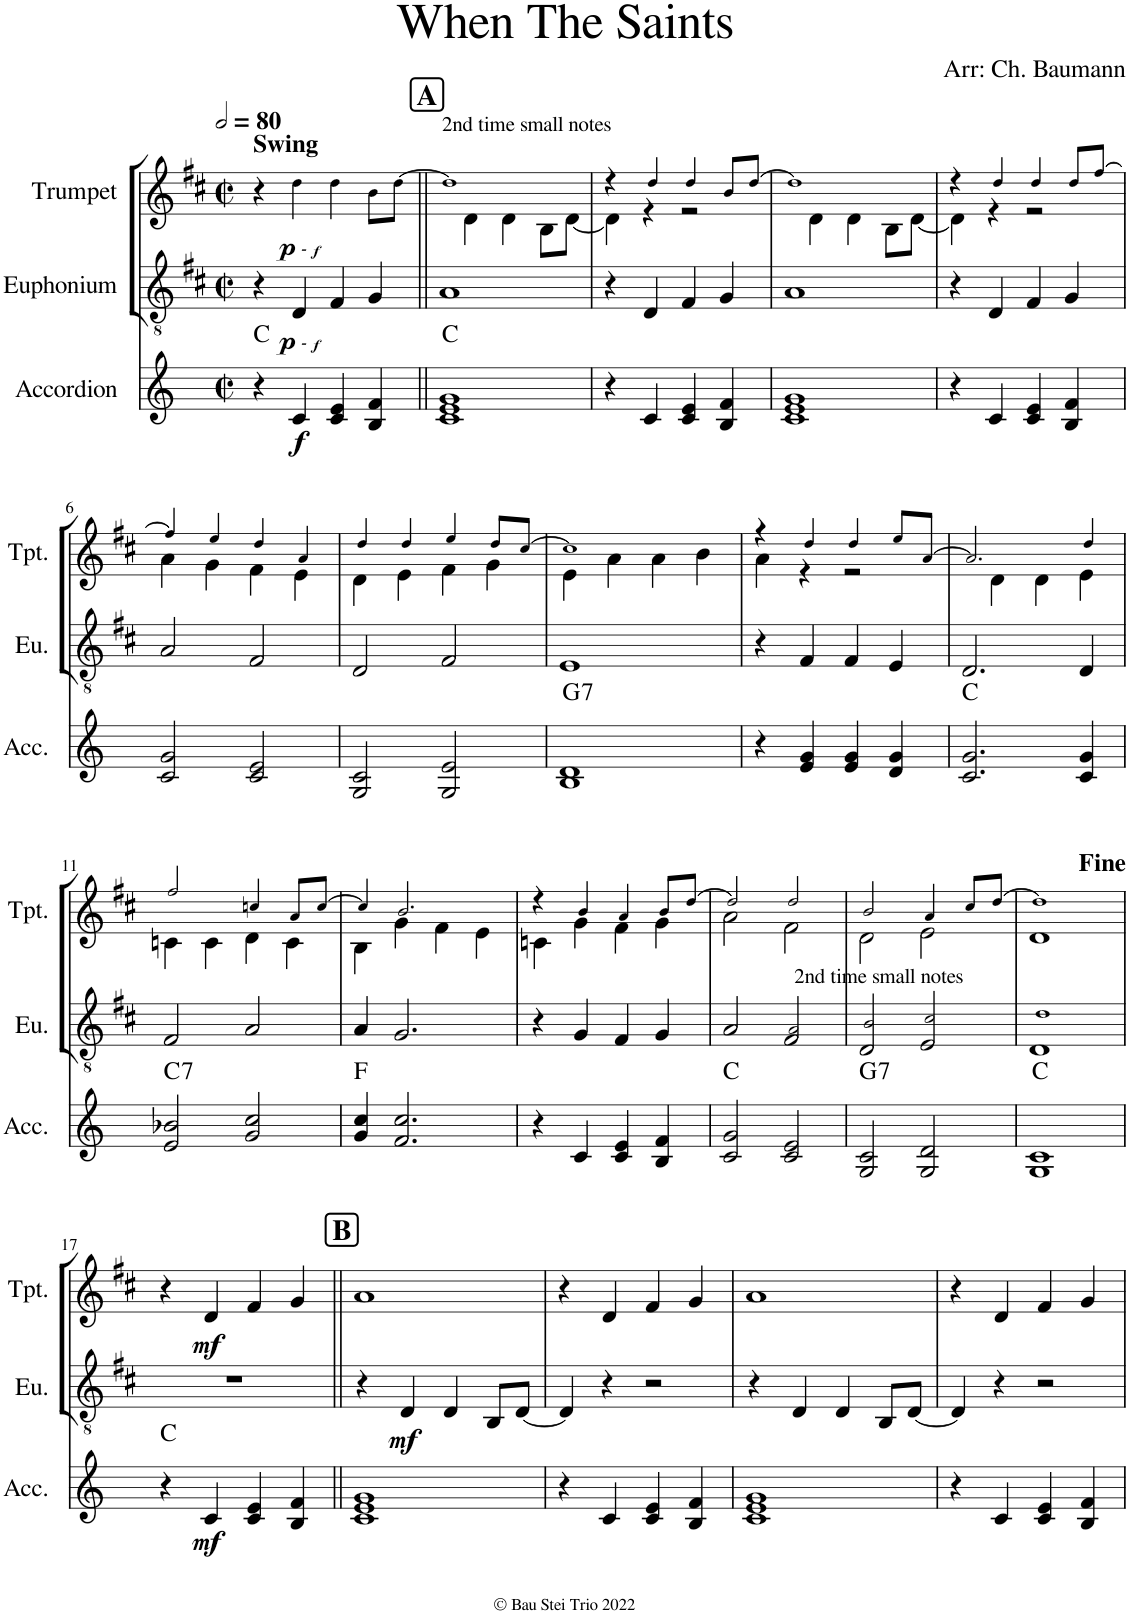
**kern	**dynam	**harte	**kern	**dynam	**kern	**dynam
*part3	*part3	*part3	*part2	*part2	*part1	*part1
*staff3	*staff3	*	*staff2	*staff2	*staff1	*staff1
*I"Accordion	*	*	*I"Euphonium	*	*I"Trumpet	*
*I'Acc.	*	*	*I'Eu.	*	*I'Tpt.	*
*clefG2	*	*	*clefGv2	*	*clefG2	*
*	*	*	*Trd1c2	*	*Trd1c2	*
*k[]	*	*	*k[f#c#]	*	*k[f#c#]	*
*M2/2	*	*	*M2/2	*	*M2/2	*
*met(c|)	*	*	*met(c|)	*	*met(c|)	*
*MM160	*	*	*MM160	*	*MM160	*
=1	=1	=1	=1	=1	=1	=1
!	!	!	!	!	!LO:TX:a:B:t=Swing	!
4r	.	C:maj	4r	.	4r	.
!	!LO:DY:b	!	!	!LO:DY:b	!	!
!	!	!	!	!LO:DY:n=1:b	!	!
!	!	!	!	!LO:DY:n=2:b	!	!LO:DY:b
!	!	!	!	!	!	!LO:DY:n=1:b
!	!	!	!	!	!	!LO:DY:n=2:b
4c/	f	.	4D/	p other-dynamics f	4dd!\	p other-dynamics f
4c/ 4e/	.	.	4F#/	.	4dd!\	.
4B/ 4f/	.	.	4G/	.	8b!\L	.
.	.	.	.	.	[8dd!\J	.
!!LO:REH:place=s1:a:B:cj:fs=14:t=A
=2||	=2||	=2||	=2||	=2||	=2||	=2||
*	*	*	*	*	*^	*
!	!	!	!	!	!LO:TX:a:t=2nd time small notes	!	!
1c 1e 1g	.	C:maj	1A	.	1dd!]	4ryy	.
.	.	.	.	.	.	4d\	.
.	.	.	.	.	.	4d\	.
.	.	.	.	.	.	8B\L	.
.	.	.	.	.	.	[8d\J	.
=3	=3	=3	=3	=3	=3	=3	=3
4r	.	.	4r	.	4r	4d\]	.
4c/	.	.	4D/	.	4dd!/	4r	.
4c/ 4e/	.	.	4F#/	.	4dd!/	2r	.
4B/ 4f/	.	.	4G/	.	8b!/L	.	.
.	.	.	.	.	[8dd!/J	.	.
=4	=4	=4	=4	=4	=4	=4	=4
1c 1e 1g	.	.	1A	.	1dd!]	4ryy	.
.	.	.	.	.	.	4d\	.
.	.	.	.	.	.	4d\	.
.	.	.	.	.	.	8B\L	.
.	.	.	.	.	.	[8d\J	.
=5	=5	=5	=5	=5	=5	=5	=5
4r	.	.	4r	.	4r	4d\]	.
4c/	.	.	4D/	.	4dd!/	4r	.
4c/ 4e/	.	.	4F#/	.	4dd!/	2r	.
4B/ 4f/	.	.	4G/	.	8dd!/L	.	.
.	.	.	.	.	[8ff#!/J	.	.
!!LO:LB:g=z	!!
=6	=6	=6	=6	=6	=6	=6	=6
2c/ 2g/	.	.	2A/	.	4ff#!/]	4a\	.
.	.	.	.	.	4ee!/	4g\	.
2c/ 2e/	.	.	2F#/	.	4dd!/	4f#\	.
.	.	.	.	.	4a!/	4e\	.
=7	=7	=7	=7	=7	=7	=7	=7
2G/ 2c/	.	.	2D/	.	4dd!/	4d\	.
.	.	.	.	.	4dd!/	4e\	.
2G/ 2e/	.	.	2F#/	.	4ee!/	4f#\	.
.	.	.	.	.	8dd!/L	4g\	.
.	.	.	.	.	[8cc#!/J	.	.
=8	=8	=8	=8	=8	=8	=8	=8
!	!	!LO:H:kt=7	!	!	!	!	!
1B 1d	.	G:7	1E	.	1cc#!]	4e\	.
.	.	.	.	.	.	4a\	.
.	.	.	.	.	.	4a\	.
.	.	.	.	.	.	4b\	.
=9	=9	=9	=9	=9	=9	=9	=9
4r	.	.	4r	.	4r	4a\	.
4e/ 4g/	.	.	4F#/	.	4dd!/	4r	.
4e/ 4g/	.	.	4F#/	.	4dd!/	2r	.
4d/ 4g/	.	.	4E/	.	8ee!/L	.	.
.	.	.	.	.	[8a!/J	.	.
=10	=10	=10	=10	=10	=10	=10	=10
2.c/ 2.g/	.	C:maj	2.D/	.	2.a!/]	4ryy	.
.	.	.	.	.	.	4d\	.
.	.	.	.	.	.	4d\	.
4c/ 4g/	.	.	4D/	.	4dd!/	4e\	.
!!LO:LB:g=z	!!
=11	=11	=11	=11	=11	=11	=11	=11
!	!	!LO:H:kt=7	!	!	!	!	!
2e/ 2b-X/	.	C:7	2F#/	.	2ff#!/	4cn\	.
.	.	.	.	.	.	4c\	.
2g/ 2cc/	.	.	2A/	.	4ccn!/	4d\	.
.	.	.	.	.	8a!/L	4c\	.
.	.	.	.	.	[8cc!/J	.	.
=12	=12	=12	=12	=12	=12	=12	=12
4g/ 4cc/	.	F:maj	4A/	.	4cc!/]	4B\	.
2.f/ 2.cc/	.	.	2.G/	.	2.b!/	4g\	.
.	.	.	.	.	.	4f#\	.
.	.	.	.	.	.	4e\	.
=13	=13	=13	=13	=13	=13	=13	=13
4r	.	.	4r	.	4r	4cn\	.
4c/	.	.	4G/	.	4b!/	4g\	.
4c/ 4e/	.	.	4F#/	.	4a!/	4f#\	.
4B/ 4f/	.	.	4G/	.	8b!/L	4g\	.
.	.	.	.	.	[8dd!/J	.	.
=14	=14	=14	=14	=14	=14	=14	=14
2c/ 2g/	.	C:maj	2A/	.	2dd!/]	2a\	.
!	!	!	!LO:TX:a:t=2nd time small notes	!	!	!	!
2c/ 2e/	.	.	2F#/ 2A!/	.	2dd!/	2f#\	.
=15	=15	=15	=15	=15	=15	=15	=15
!	!	!LO:H:kt=7	!	!	!	!	!
2G/ 2c/	.	G:7	2D/ 2B!/	.	2b!/	2d\	.
2G/ 2d/	.	.	2E/ 2c#!/	.	4a!/	2e\	.
.	.	.	.	.	8cc#!/L	.	.
.	.	.	.	.	[8dd!/J	.	.
=16	=16	=16	=16	=16	=16	=16	=16
1G 1c	.	C:maj	1D 1d!	.	1dd!]	1d	.
!	!	!	!	!	!	!LO:TX:a:t=<b>Fine</b>	!
*	*	*	*	*	*v	*v	*
!!LO:LB:g=z
=17	=17	=17	=17	=17	=17	=17
4r	.	C:maj	1r	.	4r	.
!	!LO:DY:b	!	!	!	!	!LO:DY:b
4c/	mf	.	.	.	4d/	mf
4c/ 4e/	.	.	.	.	4f#/	.
4B/ 4f/	.	.	.	.	4g/	.
!!LO:REH:place=s1:a:B:cj:fs=14:t=B
=18||	=18||	=18||	=18||	=18||	=18||	=18||
1c 1e 1g	.	.	4r	.	1a	.
!	!	!	!	!LO:DY:b	!	!
.	.	.	4D/	mf	.	.
.	.	.	4D/	.	.	.
.	.	.	8BB/L	.	.	.
.	.	.	[8D/J	.	.	.
=19	=19	=19	=19	=19	=19	=19
4r	.	.	4D/]	.	4r	.
4c/	.	.	4r	.	4d/	.
4c/ 4e/	.	.	2r	.	4f#/	.
4B/ 4f/	.	.	.	.	4g/	.
=20	=20	=20	=20	=20	=20	=20
1c 1e 1g	.	.	4r	.	1a	.
.	.	.	4D/	.	.	.
.	.	.	4D/	.	.	.
.	.	.	8BB/L	.	.	.
.	.	.	[8D/J	.	.	.
=21	=21	=21	=21	=21	=21	=21
4r	.	.	4D/]	.	4r	.
4c/	.	.	4r	.	4d/	.
4c/ 4e/	.	.	2r	.	4f#/	.
4B/ 4f/	.	.	.	.	4g/	.
=	=	=	=	=	=	=
*-	*-	*-	*-	*-	*-	*-
